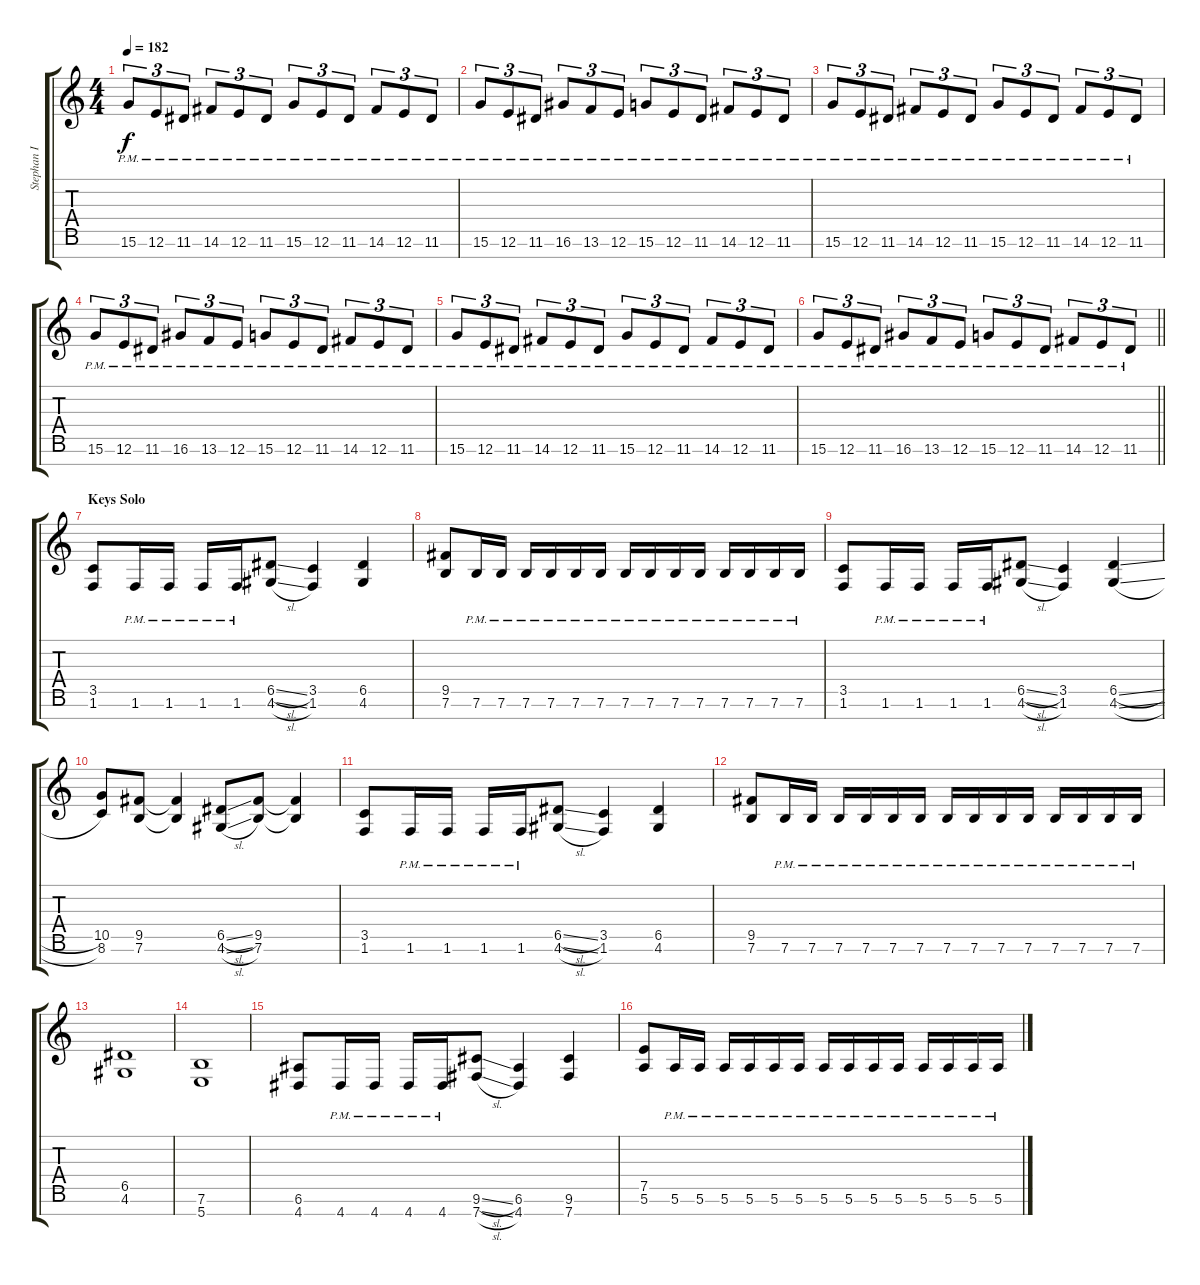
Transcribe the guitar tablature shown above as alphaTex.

\track ("Stephan I" "Stephan I") {instrument distortionguitar}
\staff {score tabs}
\tuning (E4 B3 G3 D3 A2 E2 B1) {hide}
\ts (4 4)
\tempo 182
\clef g2
\ks c
15.6{pm}.8{tu (3 2) dy f} 12.6{pm}.8{tu (3 2)} 11.6{pm}.8{tu (3 2)} 14.6{pm}.8{tu (3 2)} 12.6{pm}.8{tu (3 2)} 11.6{pm}.8{tu (3 2)} 15.6{pm}.8{tu (3 2)} 12.6{pm}.8{tu (3 2)} 11.6{pm}.8{tu (3 2)} 14.6{pm}.8{tu (3 2)} 12.6{pm}.8{tu (3 2)} 11.6{pm}.8{tu (3 2)} |
15.6{pm}.8{tu (3 2)} 12.6{pm}.8{tu (3 2)} 11.6{pm}.8{tu (3 2)} 16.6{pm}.8{tu (3 2)} 13.6{pm}.8{tu (3 2)} 12.6{pm}.8{tu (3 2)} 15.6{pm}.8{tu (3 2)} 12.6{pm}.8{tu (3 2)} 11.6{pm}.8{tu (3 2)} 14.6{pm}.8{tu (3 2)} 12.6{pm}.8{tu (3 2)} 11.6{pm}.8{tu (3 2)} |
15.6{pm}.8{tu (3 2)} 12.6{pm}.8{tu (3 2)} 11.6{pm}.8{tu (3 2)} 14.6{pm}.8{tu (3 2)} 12.6{pm}.8{tu (3 2)} 11.6{pm}.8{tu (3 2)} 15.6{pm}.8{tu (3 2)} 12.6{pm}.8{tu (3 2)} 11.6{pm}.8{tu (3 2)} 14.6{pm}.8{tu (3 2)} 12.6{pm}.8{tu (3 2)} 11.6{pm}.8{tu (3 2)} |
15.6{pm}.8{tu (3 2)} 12.6{pm}.8{tu (3 2)} 11.6{pm}.8{tu (3 2)} 16.6{pm}.8{tu (3 2)} 13.6{pm}.8{tu (3 2)} 12.6{pm}.8{tu (3 2)} 15.6{pm}.8{tu (3 2)} 12.6{pm}.8{tu (3 2)} 11.6{pm}.8{tu (3 2)} 14.6{pm}.8{tu (3 2)} 12.6{pm}.8{tu (3 2)} 11.6{pm}.8{tu (3 2)} |
15.6{pm}.8{tu (3 2)} 12.6{pm}.8{tu (3 2)} 11.6{pm}.8{tu (3 2)} 14.6{pm}.8{tu (3 2)} 12.6{pm}.8{tu (3 2)} 11.6{pm}.8{tu (3 2)} 15.6{pm}.8{tu (3 2)} 12.6{pm}.8{tu (3 2)} 11.6{pm}.8{tu (3 2)} 14.6{pm}.8{tu (3 2)} 12.6{pm}.8{tu (3 2)} 11.6{pm}.8{tu (3 2)} |
\barLineRight lightlight
15.6{pm}.8{tu (3 2)} 12.6{pm}.8{tu (3 2)} 11.6{pm}.8{tu (3 2)} 16.6{pm}.8{tu (3 2)} 13.6{pm}.8{tu (3 2)} 12.6{pm}.8{tu (3 2)} 15.6{pm}.8{tu (3 2)} 12.6{pm}.8{tu (3 2)} 11.6{pm}.8{tu (3 2)} 14.6{pm}.8{tu (3 2)} 12.6{pm}.8{tu (3 2)} 11.6{pm}.8{tu (3 2)} |
\section ("" "Keys Solo")
(3.5 1.6).8 1.6{pm}.16 1.6{pm}.16 1.6{pm}.16 1.6{pm}.16 (6.5{sl} 4.6{sl}).8 (3.5 1.6).4 (6.5 4.6).4 |
(9.5 7.6).8 7.6{pm}.16 7.6{pm}.16 7.6{pm}.16 7.6{pm}.16 7.6{pm}.16 7.6{pm}.16 7.6{pm}.16 7.6{pm}.16 7.6{pm}.16 7.6{pm}.16 7.6{pm}.16 7.6{pm}.16 7.6{pm}.16 7.6{pm}.16 |
(3.5 1.6).8 1.6{pm}.16 1.6{pm}.16 1.6{pm}.16 1.6{pm}.16 (6.5{sl} 4.6{sl}).8 (3.5 1.6).4 (6.5{sl} 4.6{sl}).4 |
(10.5 8.6).8 (9.5 7.6).8 (9.5{t} 7.6{t}).4 (6.5{sl} 4.6{sl}).8 (9.5 7.6).8 (9.5{t} 7.6{t}).4 |
(3.5 1.6).8 1.6{pm}.16 1.6{pm}.16 1.6{pm}.16 1.6{pm}.16 (6.5{sl} 4.6{sl}).8 (3.5 1.6).4 (6.5 4.6).4 |
(9.5 7.6).8 7.6{pm}.16 7.6{pm}.16 7.6{pm}.16 7.6{pm}.16 7.6{pm}.16 7.6{pm}.16 7.6{pm}.16 7.6{pm}.16 7.6{pm}.16 7.6{pm}.16 7.6{pm}.16 7.6{pm}.16 7.6{pm}.16 7.6{pm}.16 |
(6.5 4.6).1 |
(7.6 5.7).1 |
(6.6 4.7).8 4.7{pm}.16 4.7{pm}.16 4.7{pm}.16 4.7{pm}.16 (9.6{sl} 7.7{sl}).8 (6.6 4.7).4 (9.6 7.7).4 |
(7.5 5.6).8 5.6{pm}.16 5.6{pm}.16 5.6{pm}.16 5.6{pm}.16 5.6{pm}.16 5.6{pm}.16 5.6{pm}.16 5.6{pm}.16 5.6{pm}.16 5.6{pm}.16 5.6{pm}.16 5.6{pm}.16 5.6{pm}.16 5.6{pm}.16
